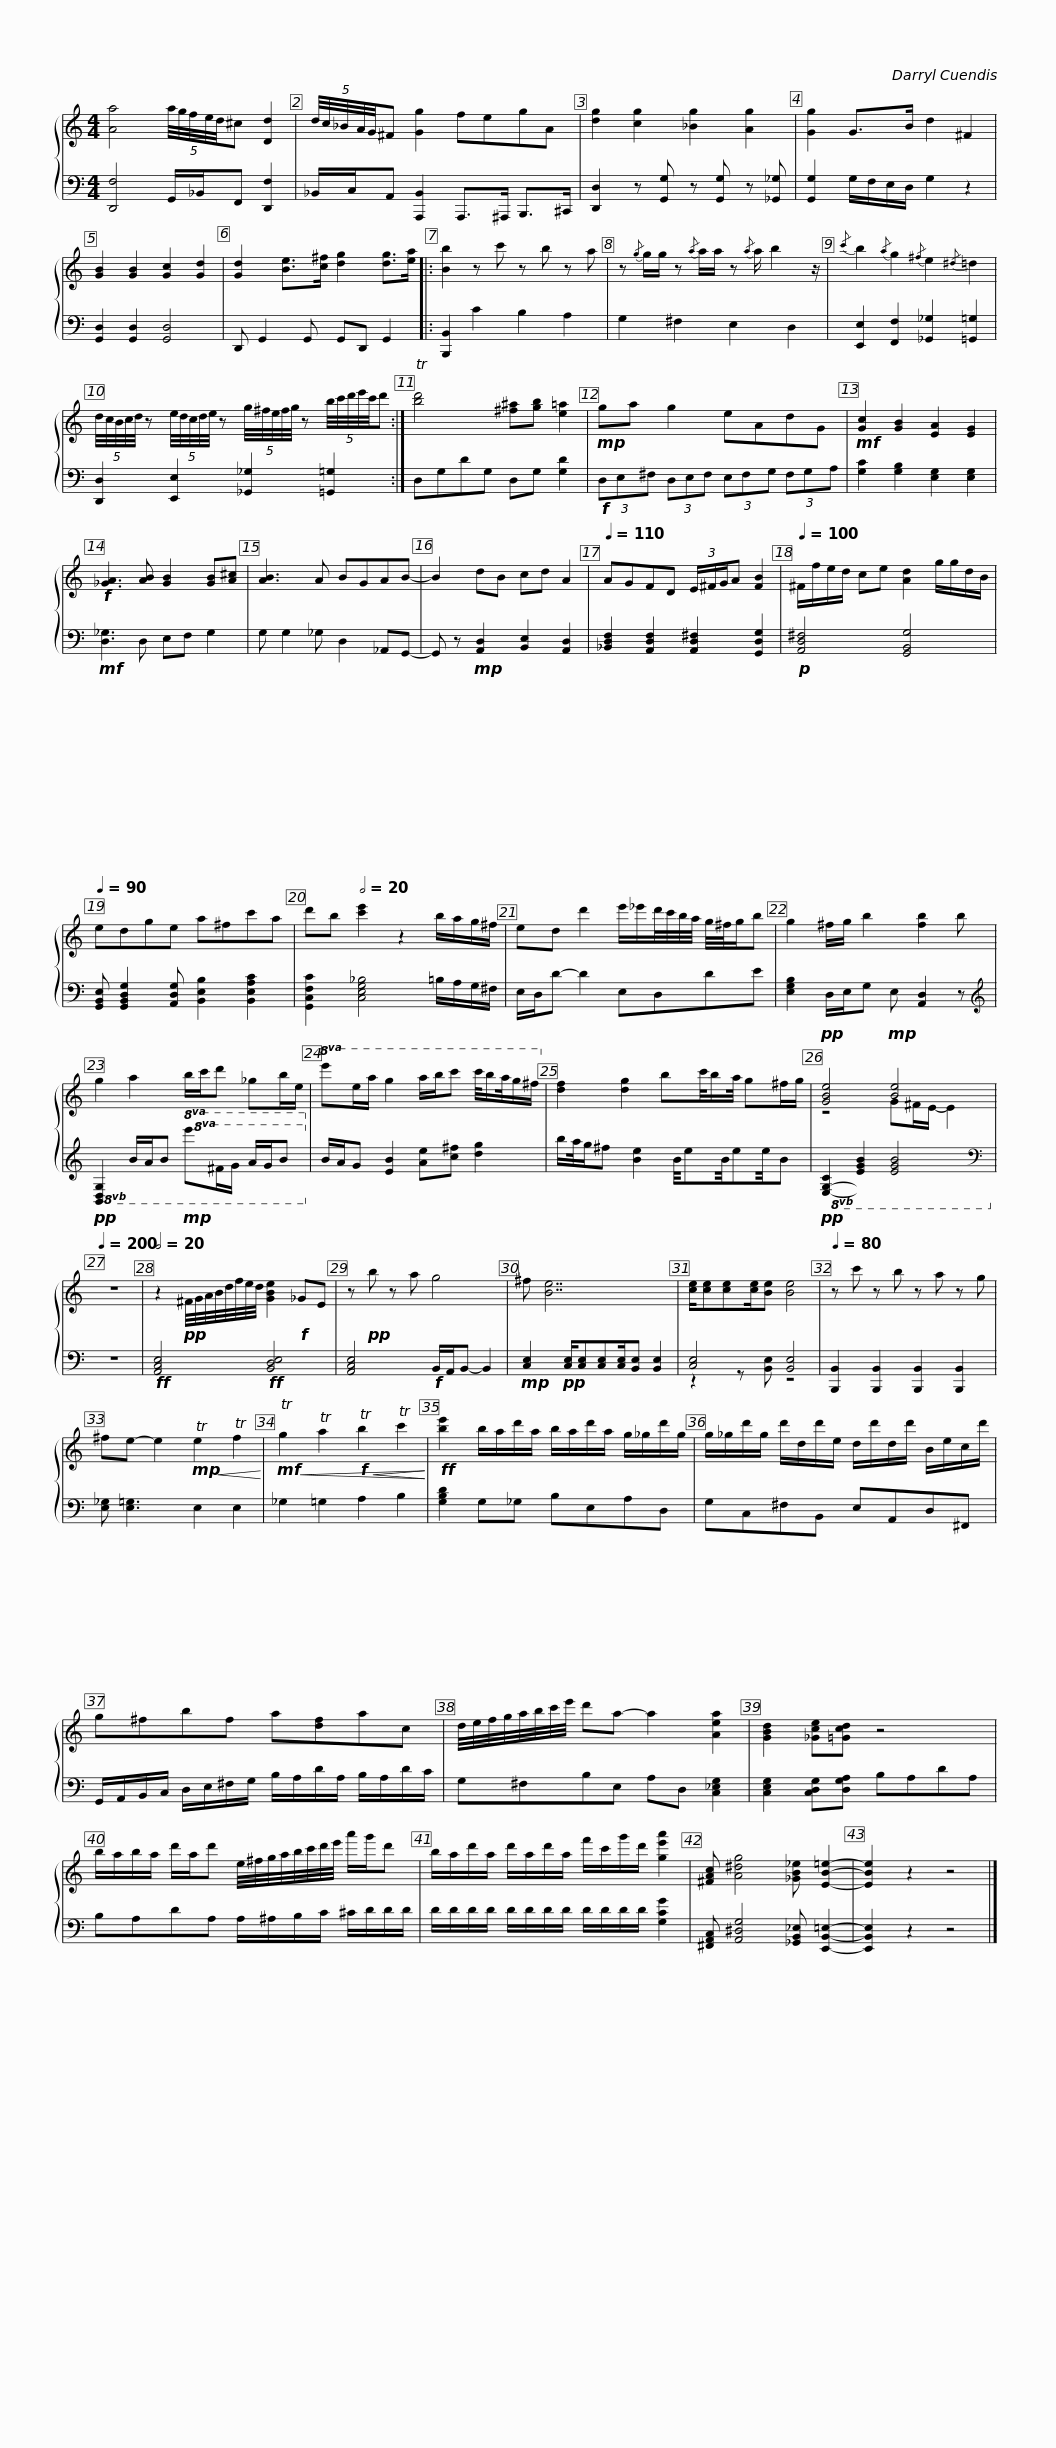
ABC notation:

X:1
%%score { ( 1 3 ) | ( 2 4 ) }
L:1/8
M:4/4
I:linebreak $
K:C
V:1 treble
V:3 treble
V:2 bass
V:4 bass
V:1
 [Aa]4 (5:4:5a/4g/4f/4e/4d/4^c [Dd]2 | (5:4:5d/4c/4_B/4A/4G/4^F [Gg]2 fegA | [dg]2 [cg]2 [_Bg]2 [Ag]2 | [Gg]2 G>B d2 ^F2 |$ [GB]2 [GB]2 [Gc]2 [Gd]2 | %5
 [Gd]2 [Be]>[c^f] [dg]2 [dg]>[ea] |: [Bb]2 z c' z b z a | z{/g} g/g/ z{/a} a/a/ z{/a} a/ b2 z/ |{/c'} b2{/a} g2{/^f} e2{/^d} =d2 |$ (5:4:5d/4c/4B/4c/4d/4 z (5:4:5e/4d/4c/4d/4e/4 z (5:4:5g/4^f/4e/4f/4g/4 z (5:4:5b/4c'/4d'/4e'/4c'/4d' :| %10
 T[bd']4 [^f^a][gb] [e=a]2 |$!mp! ga g2 eAdG |!mf! [Gc]2 [GB]2 [EA]2 [EG]2 |!f! [_GA]3 [AB] [GB]2 [GB][A^c] | [AB]3 A BGAB- | %15
 B2 dB cd A2 |$[Q:1/4=110] AGFD (3E/^F/G/A [FB]2 |[Q:1/4=100] ^F/f/e/d/ ce [Ad]2 g/g/d/B/ |[Q:1/4=90] edge a^fc'a | d'b[Q:1/2=20] [c'e']2 z2 b/a/g/^f/ |$ %20
 ed d'2 e'/_e'/d'/4c'/4b/4a/4 g/4^f/4g/b | g2 ^f/g/ b2 [fb]2 b | g2 a2 b/c'/d' _gb/e/ |$!8va(! e'e'/a'/ g'2 a'/b'/c'' c''/4b'/a'/4g'/^f'/!8va)! | [df]2 [dg]2 bc'/4b/a/4 g^f/g/ | %25
!pp! [GBe]4!mp! [Be]4 |[Q:1/4=200] z8 |$[Q:1/2=20] z2!pp! ^F/4G/4A/4B/4d/4f/4e/4d/4 [GBe]2!f! _GE | z!pp! b z a g4 | ^f [Be]7 | %30
 [ce]/[ce][ce][ce]/[Be] [Be]4 |[Q:1/4=80] z c' z b z a z g |$ ^fe- e2!mp!!<(! Te2 Tf2!<)! |!mf!!<(! Tg2 Ta2!f!!<(! Tb2 Tc'2!<)!!<)! |!ff! [be']2 b/a/d'/a/ b/a/d'/a/ g/_g/d'/g/ | %35
 g/_g/d'/g/ d'/d/d'/e/ d/d'/d/d'/ B/e/c/d'/ |$ g^fbf a[df]ac | d/4e/4f/4g/4a/4b/4c'/4e'/4 d'a- a2 [Aea]2 | [GBd]2 [_Gce][=Gcd] z4 |$ b/a/b/a/ d'/a/d' e/4^f/4g/4a/4b/4c'/4d'/4e'/4 a'/g'/d' | %40
 b/a/d'/a/ d'/a/d'/a/ f'/c'/g'/d'/ [ge'a']2 |$ [^FAc] [A^dg]4 [_GB_e] [EB=e]2- | [EBe]2 z2 z4 |] %43
V:2
 [D,,F,]4 G,,/_B,,/F,, [D,,F,]2 | _B,,/C,/A,, [A,,,B,,]2 A,,,>^A,,, B,,,>^C,, | [D,,D,]2 z [G,,G,] z [G,,G,] z [_G,,_G,] | [G,,G,]2 G,/F,/E,/D,/ G,2 z2 |$ [G,,D,]2 [G,,D,]2 [G,,D,]4 | %5
 D,, G,,2 G,, G,,D,, G,,2 |: [B,,,B,,]2 C2 B,2 A,2 | G,2 ^F,2 E,2 D,2 | [E,,E,]2 [F,,F,]2 [_G,,_G,]2 [=G,,=G,]2 |$ [D,,D,]2 [E,,E,]2 [_G,,_G,]2 [=G,,=G,]2 :| %10
 D,G,DG, D,G, [G,D]2 |$!f! (3D,E,^F, (3D,E,F, (3E,F,G, (3F,G,A, | [G,C]2 [G,B,]2 [E,G,]2 [E,G,]2 |!mf! [D,_G,]3 D, E,F, G,2 | G, G,2 _G, D,2 _A,,G,,- | %15
 G,, z!mp! [A,,D,]2 [B,,E,]2 [A,,D,]2 |$ [_B,,D,F,]2 [A,,D,F,]2 [A,,D,^F,]2 [G,,D,G,]2 |!p! [A,,D,^F,]4 [G,,B,,G,]4 | [G,,B,,E,] [G,,B,,D,G,]2 [A,,D,G,] [B,,E,B,]2 [B,,E,A,C]2 | [G,,C,F,C]2 [C,E,G,_B,]4 =B,/A,/G,/^F,/ |$ %20
 E,/D,/D- D2 E,D,DE | [E,G,B,]2 D,/E,/G, E, [A,,D,]2 z |[K:treble]!pp!!8vb(! [B,,D,G,]2 B,/A,/B,!mp!!8va(! e^f/g/ a/g/b!8vb)!!8va)! |$ B/A/G [EB]2 [Ae][c^f] [dg]2 | b/a/4g/^f [Be]2 B/4eB/4ee/4B | %25
!pp!!8vb(! [E,-G,-C]2 [E,G,B,]2 [E,G,B,]4!8vb)! |[K:bass] z8 |$!ff! [A,,C,E,]4!ff! [B,,D,E,]4 | [A,,C,E,]4!f! B,,/A,,/B,,- B,,2 |!mp! [C,E,]2!pp! [C,E,]/[C,E,][C,E,][C,E,]/[B,,E,] [B,,E,]2 | %30
 [C,E,]4 [B,,E,]4 | [B,,,B,,]2 [B,,,B,,]2 [B,,,B,,]2 [B,,,B,,]2 |$ [E,_G,] [E,=G,]3 E,2 E,2 | _G,2 =G,2 A,2 B,2 | [G,B,D]2 G,_G, B,E,A,D, | %35
 G,C,^F,B,, E,A,,D,^F,, |$ G,,/A,,/B,,/C,/ D,/E,/^F,/G,/ B,/A,/D/A,/ B,/A,/D/C/ | G,^F,B,E, A,D, [C,_E,G,]2 | [C,E,G,]2 [C,D,G,][D,G,A,] B,A,DA, |$ B,A,DA, A,/^A,/B,/C/ ^C/D/D/D/ | %40
 D/D/D/D/ D/D/D/D/ D/D/D/D/ [G,CG]2 |$ [^F,,A,,C,] [A,,^D,G,]4 [_G,,B,,_E,] [E,,B,,=E,]2- | [E,,B,,E,]2 z2 z4 |] %43
V:3
 x8 | x8 | x8 | x8 |$ x8 | %5
 x8 |: x8 | x8 | x8 |$ x8 :| %10
 x8 |$ x8 | x8 | x8 | x8 | %15
 x8 |$ x8 | x8 | x8 | x8 |$ %20
 x8 | x8 | x8 |$!8va(! x8!8va)! | x8 | %25
 z4 G^F/E/- E2 | x8 |$ x8 | x8 | x8 | %30
 x8 | x8 |$ x8 | x8 | x8 | %35
 x8 |$ x8 | x8 | x8 |$ x8 | %40
 x8 |$ x8 | x8 |] %43
V:4
 x8 | x8 | x8 | x8 |$ x8 | %5
 x8 |: x8 | x8 | x8 |$ x8 :| %10
 x8 |$ x8 | x8 | x8 | x8 | %15
 x8 |$ x8 | x8 | x8 | x8 |$ %20
 x8 | x8 |[K:treble]!8vb(! x4!8va(! x4!8vb)!!8va)! |$ x8 | x8 | %25
!8vb(! x8!8vb)! |[K:bass] x8 |$ x8 | x8 | x8 | %30
 z2 z [B,,E,] z4 | x8 |$ x8 | x8 | x8 | %35
 x8 |$ x8 | x8 | x8 |$ x8 | %40
 x8 |$ x8 | x8 |] %43
